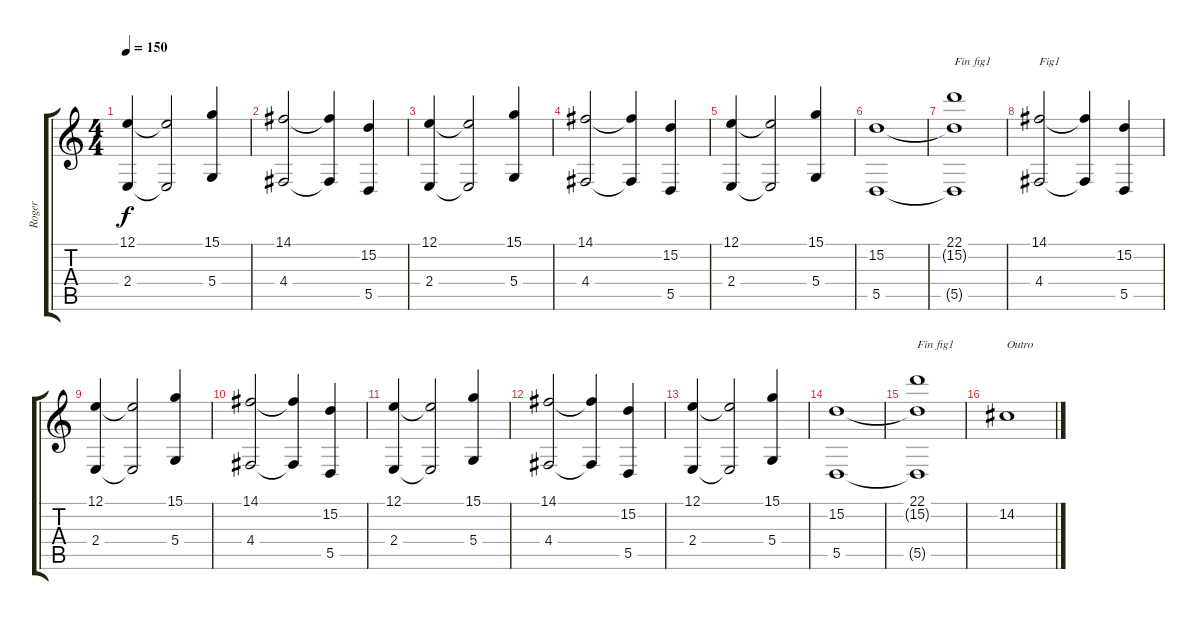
\track ("Roger" "Roger") {instrument synthstrings1}
\staff {score tabs}
\tuning (E4 B3 G3 D3 A2 E2) {hide}
\ts (4 4)
\tempo 150
\clef g2
\ks c
(12.1 2.4).4{dy f} (12.1{t} 2.4{t}).2 (15.1 5.4).4 |
(14.1 4.4).2 (14.1{t} 4.4{t}).4 (15.2 5.5).4 |
(12.1 2.4).4 (12.1{t} 2.4{t}).2 (15.1 5.4).4 |
(14.1 4.4).2 (14.1{t} 4.4{t}).4 (15.2 5.5).4 |
(12.1 2.4).4 (12.1{t} 2.4{t}).2 (15.1 5.4).4 |
(15.2 5.5).1 |
(22.1 15.2{t} 5.5{t}).1{txt "Fin fig1"} |
(14.1 4.4).2{txt "Fig1"} (14.1{t} 4.4{t}).4 (15.2 5.5).4 |
(12.1 2.4).4 (12.1{t} 2.4{t}).2 (15.1 5.4).4 |
(14.1 4.4).2 (14.1{t} 4.4{t}).4 (15.2 5.5).4 |
(12.1 2.4).4 (12.1{t} 2.4{t}).2 (15.1 5.4).4 |
(14.1 4.4).2 (14.1{t} 4.4{t}).4 (15.2 5.5).4 |
(12.1 2.4).4 (12.1{t} 2.4{t}).2 (15.1 5.4).4 |
(15.2 5.5).1 |
(22.1 15.2{t} 5.5{t}).1{txt "Fin fig1"} |
14.2.1{txt "Outro"}
